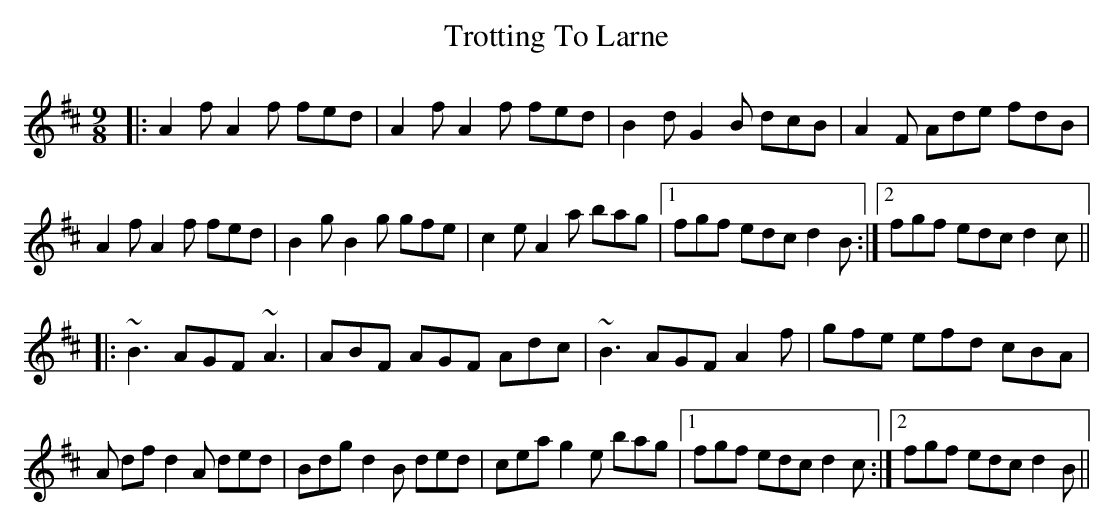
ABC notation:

X:1
T: Trotting To Larne
M: 9/8
L: 1/8
K: Dmaj
|:A2 f A2 f fed|A2 f A2 f fed|B2 d G2 B dcB|A2 F Ade fdb,|
A2 f A2 f fed|B2 g B2 g gfe|c2 e A2 a bag|1 fgf edc d2B:|2 fgf edc d2c||
|:~B3 AGF ~A3|ABF AGF Adc|~B3 AGF A2 f|gfe efd cBA|
A df d2 A ded|Bdg d2 B ded|cea g2 e bag|1 fgf edc d2c:|2 fgf edc d2B||
